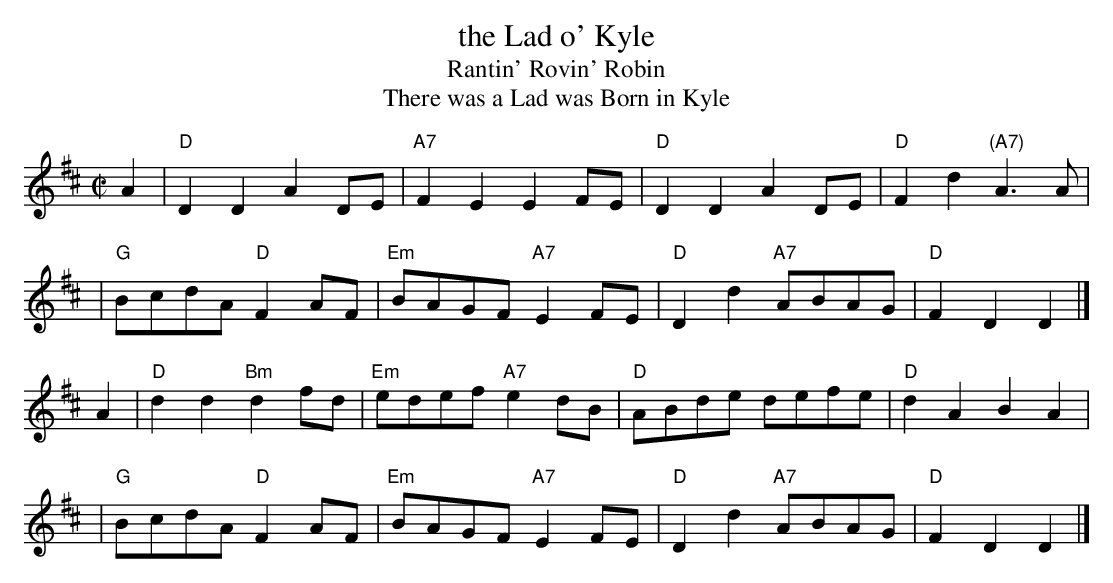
X:1
T: the Lad o' Kyle
T: Rantin' Rovin' Robin
T: There was a Lad was Born in Kyle
M: C|
L: 1/8
K: D
A2 \
| "D"D2D2 A2DE | "A7"F2E2 E2FE | "D"D2D2 A2DE | "D"F2d2 "(A7)"A3A |
| "G"BcdA "D"F2AF | "Em"BAGF "A7"E2FE | "D"D2d2 "A7"ABAG | "D"F2D2 D2 |]
A2 \
|  "D"d2d2 "Bm"d2fd | "Em"edef "A7"e2dB | "D"ABde defe | "D"d2A2 B2A2 |
| "G"BcdA "D"F2AF | "Em"BAGF "A7"E2FE | "D"D2d2 "A7"ABAG | "D"F2D2 D2 |]
